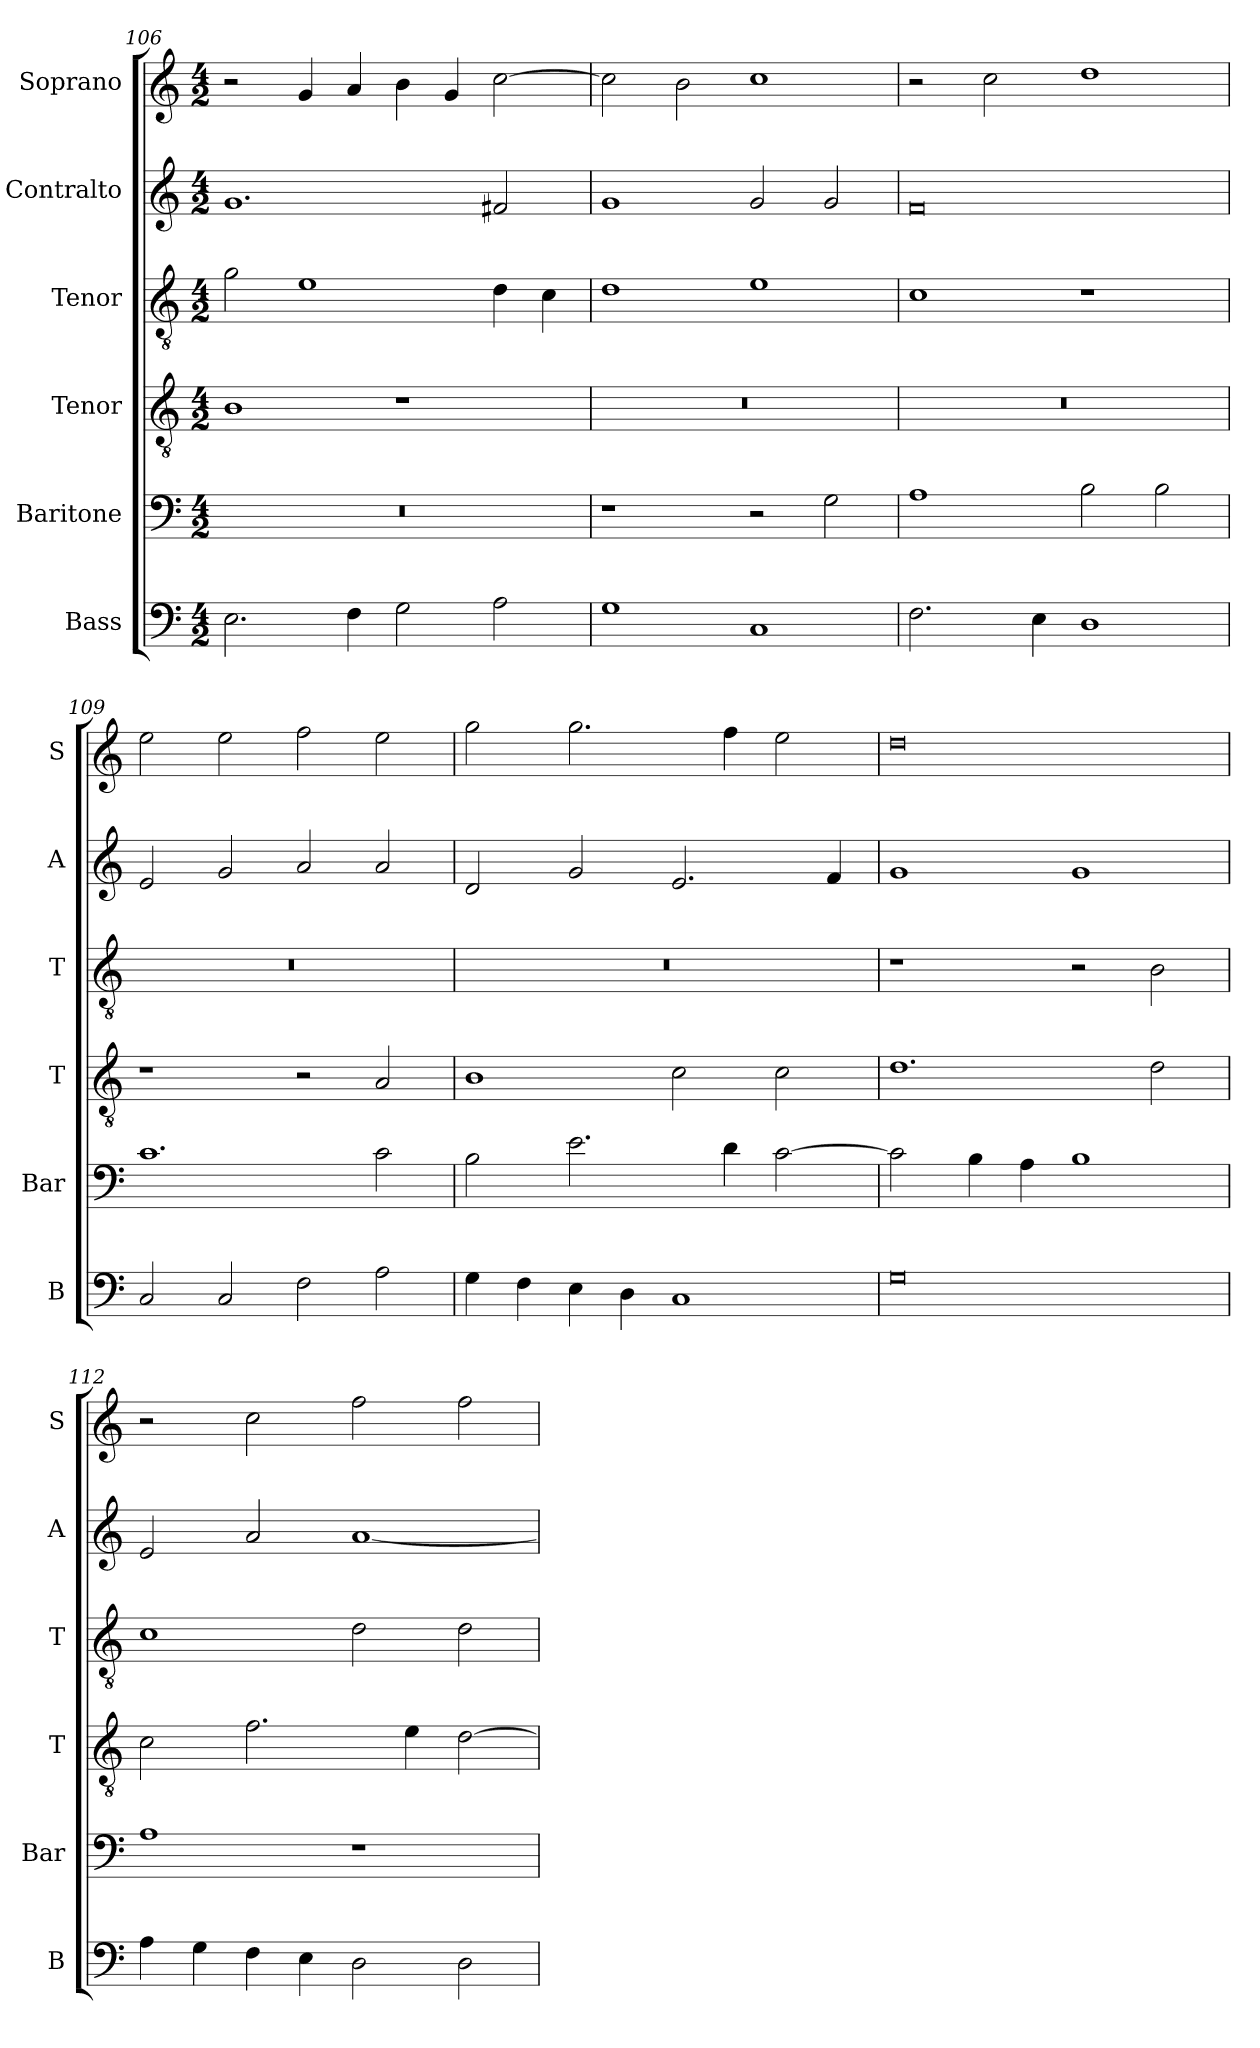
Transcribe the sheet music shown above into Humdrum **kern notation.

**kern	**kern	**kern	**kern	**kern	**kern
*part6	*part5	*part4	*part3	*part2	*part1
*staff6	*staff5	*staff4	*staff3	*staff2	*staff1
*I"Bass	*I"Baritone	*I"Tenor	*I"Tenor	*I"Contralto	*I"Soprano
*I'B	*I'Bar	*I'T	*I'T	*I'A	*I'S
*clefF4	*clefF4	*clefGv2	*clefGv2	*clefG2	*clefG2
*k[]	*k[]	*k[]	*k[]	*k[]	*k[]
*G:mix	*G:mix	*G:mix	*G:mix	*G:mix	*G:mix
*M4/2	*M4/2	*M4/2	*M4/2	*M4/2	*M4/2
=106	=106	=106	=106	=106	=106
2.E	0r	1B	2g	1.g	2r
.	.	.	1e	.	4g
4F	.	.	.	.	4a
2G	.	1r	.	.	4b
.	.	.	.	.	4g
2A	.	.	4d	2f#X	[2cc
.	.	.	4c	.	.
=107	=107	=107	=107	=107	=107
1G	1r	0r	1d	1g	2cc]
.	.	.	.	.	2b
1C	2r	.	1e	2g	1cc
.	2G	.	.	2g	.
=108	=108	=108	=108	=108	=108
2.F	1A	0r	1c	0f	2r
.	.	.	.	.	2cc
4E	.	.	.	.	.
1D	2B	.	1r	.	1dd
.	2B	.	.	.	.
=109	=109	=109	=109	=109	=109
2C	1.c	1r	0r	2e	2ee
2C	.	.	.	2g	2ee
2F	.	2r	.	2a	2ff
2A	2c	2A	.	2a	2ee
=110	=110	=110	=110	=110	=110
4G	2B	1B	0r	2d	2gg
4F	.	.	.	.	.
4E	2.e	.	.	2g	2.gg
4D	.	.	.	.	.
1C	.	2c	.	2.e	.
.	4d	.	.	.	4ff
.	[2c	2c	.	.	2ee
.	.	.	.	4f	.
=111	=111	=111	=111	=111	=111
0G	2c]	1.d	1r	1g	0dd
.	4B	.	.	.	.
.	4A	.	.	.	.
.	1B	.	2r	1g	.
.	.	2d	2B	.	.
=112	=112	=112	=112	=112	=112
4A	1A	2c	1c	2e	2r
4G	.	.	.	.	.
4F	.	2.f	.	2a	2cc
4E	.	.	.	.	.
2D	1r	.	2d	[1a	2ff
.	.	4e	.	.	.
2D	.	[2d	2d	.	2ff
=	=	=	=	=	=
*-	*-	*-	*-	*-	*-
